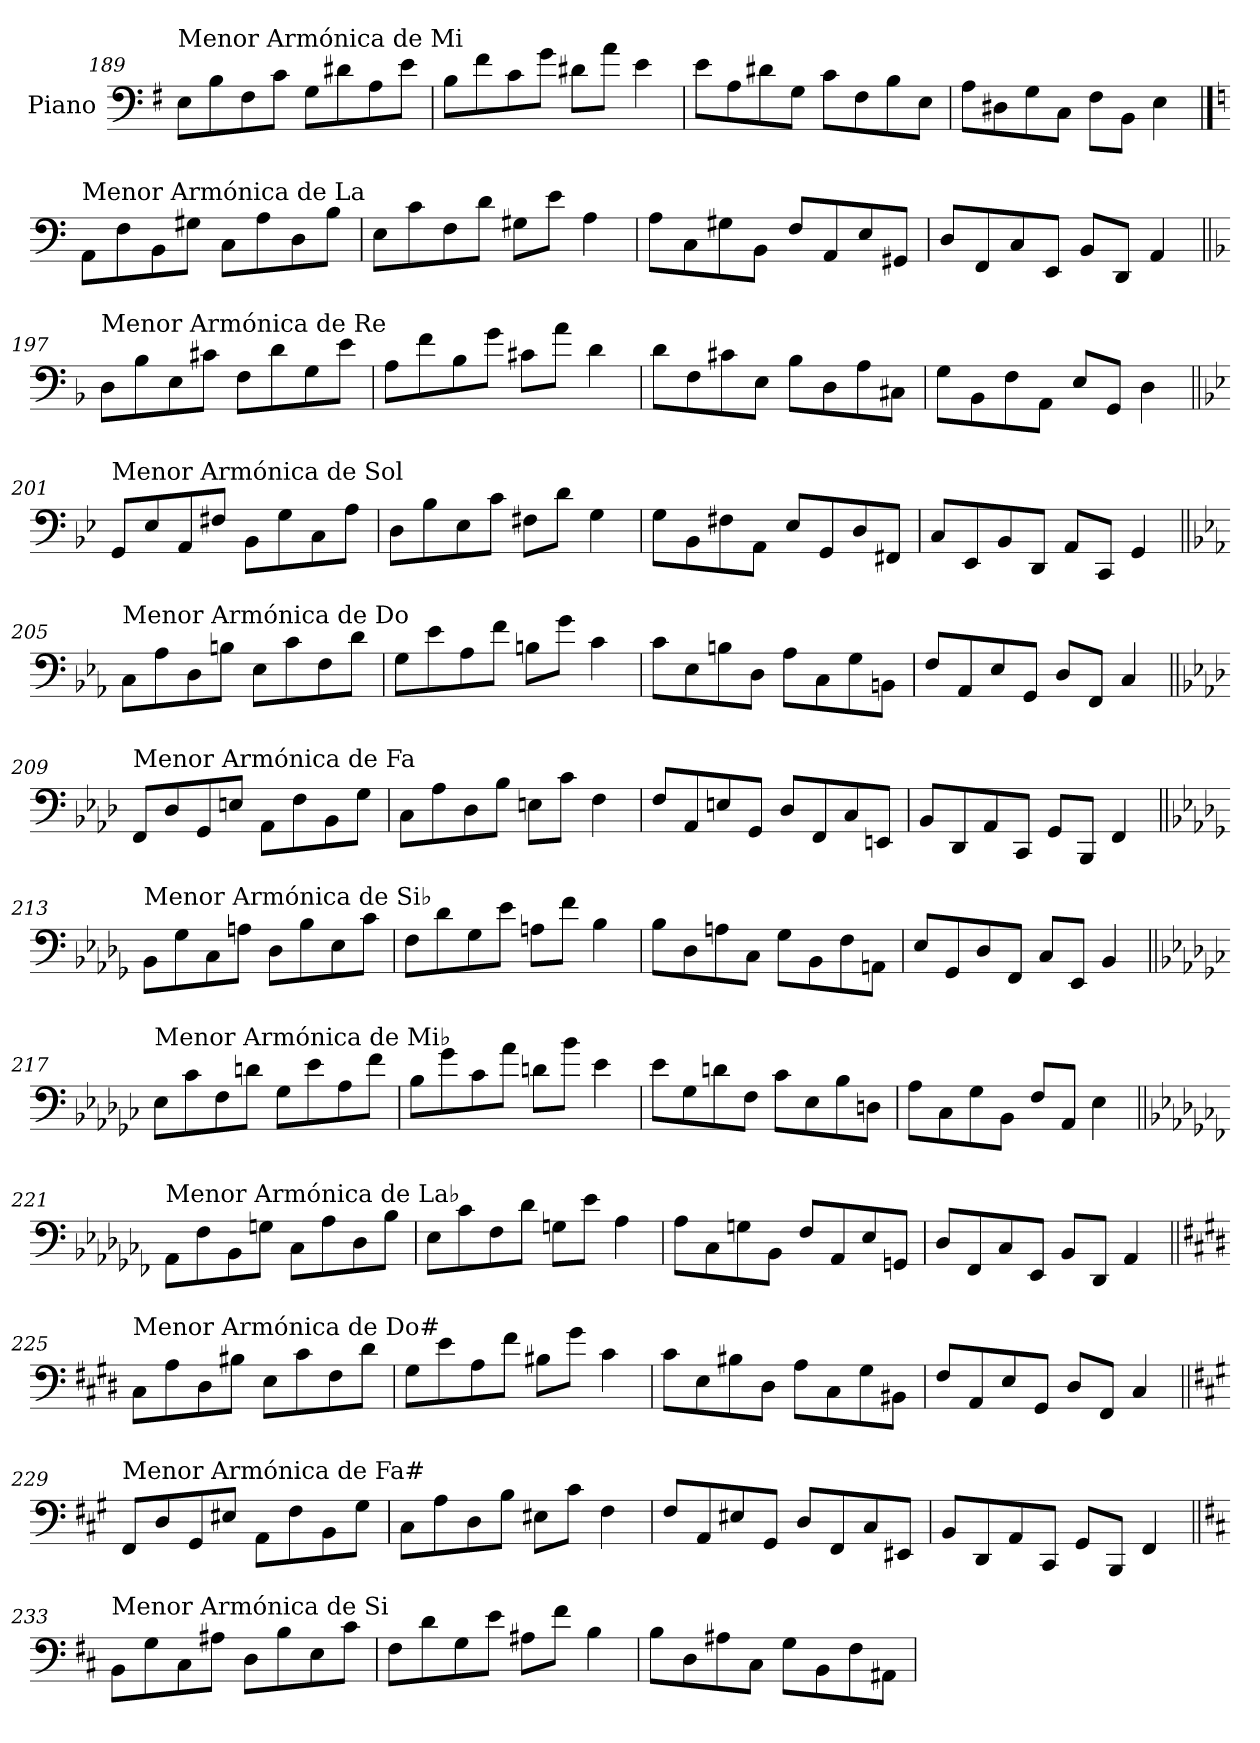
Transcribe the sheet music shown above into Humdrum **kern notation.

**kern
*part1
*staff1
*I"Piano
*I'Pno.
!!LO:LB:g=z
*clefF4
*k[f#]
=189
!LO:TX:a:t=Menor Armónica de Mi
8E\L
8B\
8F#\
8c\J
8G\L
8d#X\
8A\
8e\J
=190
8B\L
8f#\
8c\
8g\J
8d#X\L
8a\J
4e\
=191
8e\L
8A\
8d#X\
8G\J
8c\L
8F#\
8B\
8E\J
=192
8A\L
8D#X\
8G\
8C\J
8F#\L
8BB\J
4E\
!!LO:PB:g=z
==193
*k[]
!LO:TX:a:t=Menor Armónica de La
8AA\L
8F\
8BB\
8G#X\J
8C\L
8A\
8D\
8B\J
=194
8E\L
8c\
8F\
8d\J
8G#X\L
8e\J
4A\
=195
8A\L
8C\
8G#X\
8BB\J
8F/L
8AA/
8E/
8GG#X/J
=196
8D/L
8FF/
8C/
8EE/J
8BB/L
8DD/J
4AA/
!!LO:LB:g=z
=197||
*k[b-]
!LO:TX:a:t=Menor Armónica de Re
8D\L
8B-\
8E\
8c#X\J
8F\L
8d\
8G\
8e\J
=198
8A\L
8f\
8B-\
8g\J
8c#X\L
8a\J
4d\
=199
8d\L
8F\
8c#X\
8E\J
8B-\L
8D\
8A\
8C#X\J
=200
8G\L
8BB-\
8F\
8AA\J
8E/L
8GG/J
4D\
!!LO:LB:g=z
=201||
*k[b-e-]
!LO:TX:a:t=Menor Armónica de Sol
8GG/L
8E-/
8AA/
8F#X/J
8BB-\L
8G\
8C\
8A\J
=202
8D\L
8B-\
8E-\
8c\J
8F#X\L
8d\J
4G\
=203
8G\L
8BB-\
8F#X\
8AA\J
8E-/L
8GG/
8D/
8FF#X/J
=204
8C/L
8EE-/
8BB-/
8DD/J
8AA/L
8CC/J
4GG/
!!LO:LB:g=z
=205||
*k[b-e-a-]
!LO:TX:a:t=Menor Armónica de Do
8C\L
8A-\
8D\
8Bn\J
8E-\L
8c\
8F\
8d\J
=206
8G\L
8e-\
8A-\
8f\J
8Bn\L
8g\J
4c\
=207
8c\L
8E-\
8Bn\
8D\J
8A-\L
8C\
8G\
8BBn\J
=208
8F/L
8AA-/
8E-/
8GG/J
8D/L
8FF/J
4C/
!!LO:LB:g=z
=209||
*k[b-e-a-d-]
!LO:TX:a:t=Menor Armónica de Fa
8FF/L
8D-/
8GG/
8En/J
8AA-\L
8F\
8BB-\
8G\J
=210
8C\L
8A-\
8D-\
8B-\J
8En\L
8c\J
4F\
=211
8F/L
8AA-/
8En/
8GG/J
8D-/L
8FF/
8C/
8EEn/J
=212
8BB-/L
8DD-/
8AA-/
8CC/J
8GG/L
8BBB-/J
4FF/
!!LO:LB:g=z
=213||
*k[b-e-a-d-g-]
!LO:TX:a:t=Menor Armónica de Si♭
8BB-\L
8G-\
8C\
8An\J
8D-\L
8B-\
8E-\
8c\J
=214
8F\L
8d-\
8G-\
8e-\J
8An\L
8f\J
4B-\
=215
8B-\L
8D-\
8An\
8C\J
8G-\L
8BB-\
8F\
8AAn\J
=216
8E-/L
8GG-/
8D-/
8FF/J
8C/L
8EE-/J
4BB-/
!!LO:PB:g=z
=217||
*k[b-e-a-d-g-c-]
!LO:TX:a:t=Menor Armónica de Mi♭
8E-\L
8c-\
8F\
8dn\J
8G-\L
8e-\
8A-\
8f\J
=218
8B-\L
8g-\
8c-\
8a-\J
8dn\L
8b-\J
4e-\
=219
8e-\L
8G-\
8dn\
8F\J
8c-\L
8E-\
8B-\
8Dn\J
=220
8A-\L
8C-\
8G-\
8BB-\J
8F/L
8AA-/J
4E-\
!!LO:LB:g=z
=221||
*k[b-e-a-d-g-c-f-]
!LO:TX:a:t=Menor Armónica de La♭
8AA-\L
8F-\
8BB-\
8Gn\J
8C-\L
8A-\
8D-\
8B-\J
=222
8E-\L
8c-\
8F-\
8d-\J
8Gn\L
8e-\J
4A-\
=223
8A-\L
8C-\
8Gn\
8BB-\J
8F-/L
8AA-/
8E-/
8GGn/J
=224
8D-/L
8FF-/
8C-/
8EE-/J
8BB-/L
8DD-/J
4AA-/
!!LO:LB:g=z
=225||
*k[f#c#g#d#]
!LO:TX:a:t=Menor Armónica de Do#
8C#\L
8A\
8D#\
8B#X\J
8E\L
8c#\
8F#\
8d#\J
=226
8G#\L
8e\
8A\
8f#\J
8B#X\L
8g#\J
4c#\
=227
8c#\L
8E\
8B#X\
8D#\J
8A\L
8C#\
8G#\
8BB#X\J
=228
8F#/L
8AA/
8E/
8GG#/J
8D#/L
8FF#/J
4C#/
!!LO:LB:g=z
=229||
*k[f#c#g#]
!LO:TX:a:t=Menor Armónica de Fa#
8FF#/L
8D/
8GG#/
8E#X/J
8AA\L
8F#\
8BB\
8G#\J
=230
8C#\L
8A\
8D\
8B\J
8E#X\L
8c#\J
4F#\
=231
8F#/L
8AA/
8E#X/
8GG#/J
8D/L
8FF#/
8C#/
8EE#X/J
=232
8BB/L
8DD/
8AA/
8CC#/J
8GG#/L
8BBB/J
4FF#/
!!LO:LB:g=z
=233||
*k[f#c#]
!LO:TX:a:t=Menor Armónica de Si
8BB\L
8G\
8C#\
8A#X\J
8D\L
8B\
8E\
8c#\J
=234
8F#\L
8d\
8G\
8e\J
8A#X\L
8f#\J
4B\
=235
8B\L
8D\
8A#X\
8C#\J
8G\L
8BB\
8F#\
8AA#X\J
=
*-
